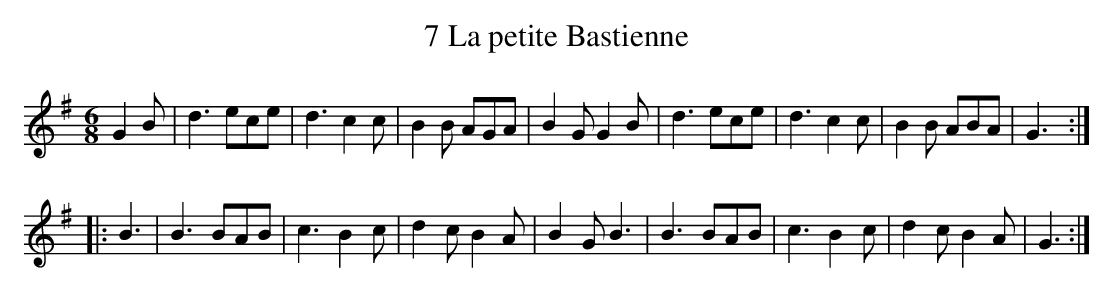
X:1
T: 7 La petite Bastienne
M: 6/8
L: 1/8
K: G
G2B |\
d3 ece | d3 c2c | B2B AGA | B2G G2B |\
d3 ece | d3 c2c | B2B ABA | G3 :|
|: B3 |\
B3 BAB | c3 B2c | d2c B2A | B2G B3 |\
B3 BAB | c3 B2c | d2c B2A | G3 :|
